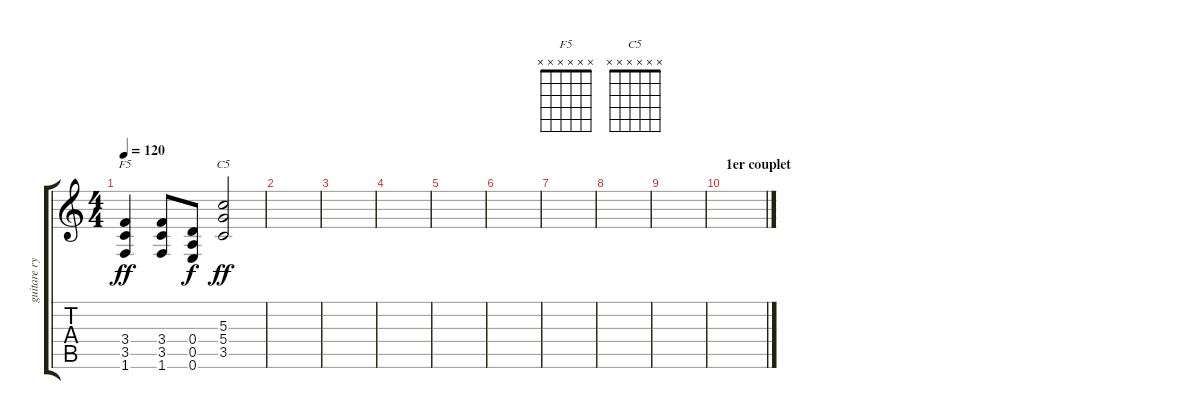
\track ("guitare rythmique" "guitare ry") {instrument electricguitarmuted}
\staff {score tabs}
\tuning (E4 B3 G3 D3 A2 E2) {hide}
\chord ("F5" x x x x x x) {firstfret 0}
\chord ("C5" x x x x x x) {firstfret 0}
\ts (4 4)
\tempo 120
\clef g2
\ks c
(3.4 3.5 1.6).4{ch "F5" dy ff} (3.4 3.5 1.6).8 (0.4 0.5 0.6).8{dy f} (5.3 5.4 3.5).2{ch "C5" dy ff} |
|
|
|
|
|
|
|
|
\section ("" "1er couplet")
